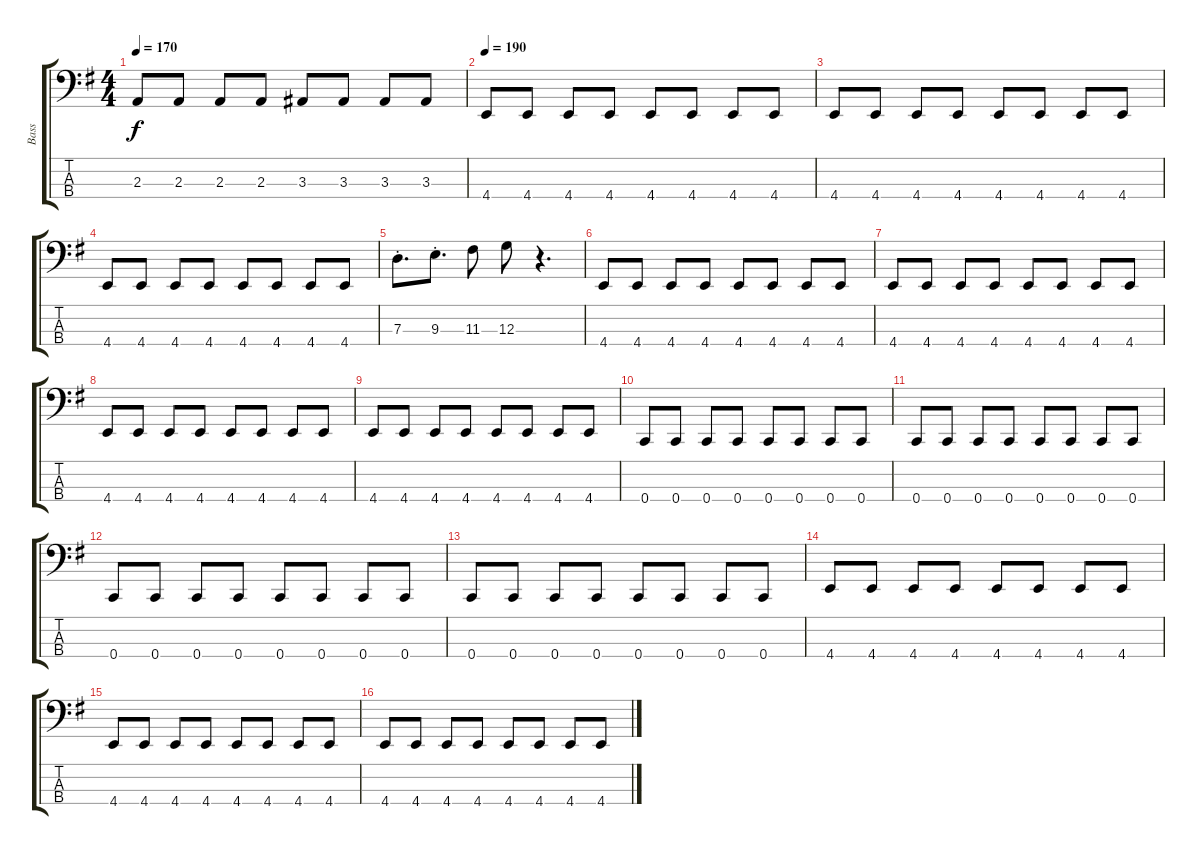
\track ("Bass" "Bass") {instrument electricbasspick}
\staff {score tabs}
\tuning (F2 C2 G1 C1) {hide}
\ts (4 4)
\tempo 170
\clef f4
\ks eminor
2.3.8{dy f} 2.3.8 2.3.8 2.3.8 3.3.8 3.3.8 3.3.8 3.3.8 |
\tempo 190
4.4.8 4.4.8 4.4.8 4.4.8 4.4.8 4.4.8 4.4.8 4.4.8 |
4.4.8 4.4.8 4.4.8 4.4.8 4.4.8 4.4.8 4.4.8 4.4.8 |
4.4.8 4.4.8 4.4.8 4.4.8 4.4.8 4.4.8 4.4.8 4.4.8 |
7.3{st}.8{d} 9.3{st}.8{d} 11.3.8 12.3.8 r.4{d} |
4.4.8 4.4.8 4.4.8 4.4.8 4.4.8 4.4.8 4.4.8 4.4.8 |
4.4.8 4.4.8 4.4.8 4.4.8 4.4.8 4.4.8 4.4.8 4.4.8 |
4.4.8 4.4.8 4.4.8 4.4.8 4.4.8 4.4.8 4.4.8 4.4.8 |
4.4.8 4.4.8 4.4.8 4.4.8 4.4.8 4.4.8 4.4.8 4.4.8 |
0.4.8 0.4.8 0.4.8 0.4.8 0.4.8 0.4.8 0.4.8 0.4.8 |
0.4.8 0.4.8 0.4.8 0.4.8 0.4.8 0.4.8 0.4.8 0.4.8 |
0.4.8 0.4.8 0.4.8 0.4.8 0.4.8 0.4.8 0.4.8 0.4.8 |
0.4.8 0.4.8 0.4.8 0.4.8 0.4.8 0.4.8 0.4.8 0.4.8 |
4.4.8 4.4.8 4.4.8 4.4.8 4.4.8 4.4.8 4.4.8 4.4.8 |
4.4.8 4.4.8 4.4.8 4.4.8 4.4.8 4.4.8 4.4.8 4.4.8 |
4.4.8 4.4.8 4.4.8 4.4.8 4.4.8 4.4.8 4.4.8 4.4.8
